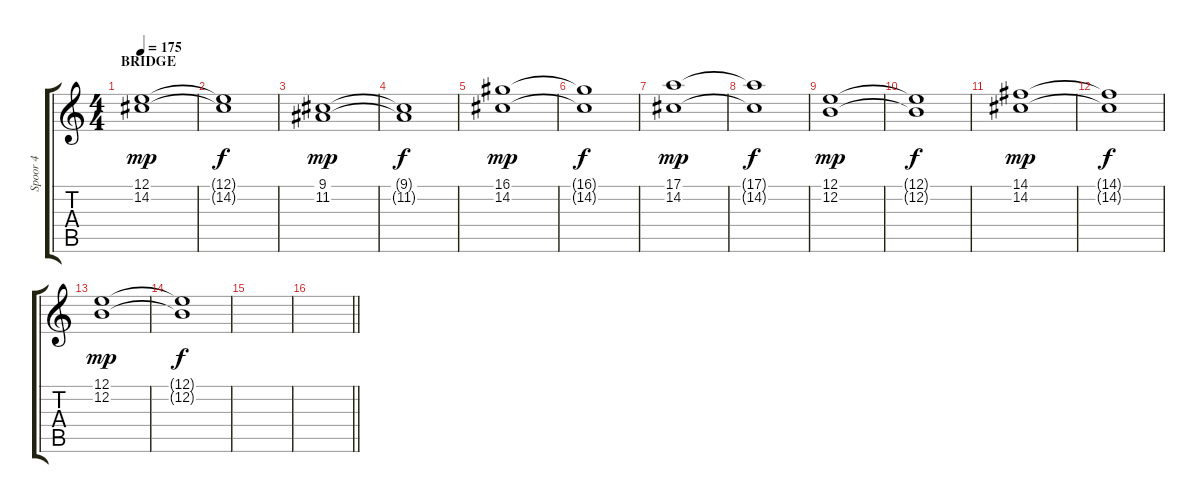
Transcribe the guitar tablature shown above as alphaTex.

\track ("Spoor 4" "Spoor 4") {instrument pad4choir}
\staff {score tabs}
\tuning (E4 B3 G3 D3 A2 E2) {hide}
\ts (4 4)
\section ("" "BRIDGE")
\tempo 175
\clef g2
\ks c
(12.1 14.2).1{dy mp} |
(12.1{t} 14.2{t}).1{dy f} |
(9.1 11.2).1{dy mp} |
(9.1{t} 11.2{t}).1{dy f} |
(16.1 14.2).1{dy mp} |
(16.1{t} 14.2{t}).1{dy f} |
(17.1 14.2).1{dy mp} |
(17.1{t} 14.2{t}).1{dy f} |
(12.1 12.2).1{dy mp} |
(12.1{t} 12.2{t}).1{dy f} |
(14.1 14.2).1{dy mp} |
(14.1{t} 14.2{t}).1{dy f} |
(12.1 12.2).1{dy mp} |
(12.1{t} 12.2{t}).1{dy f} |
|
\barLineRight lightlight
